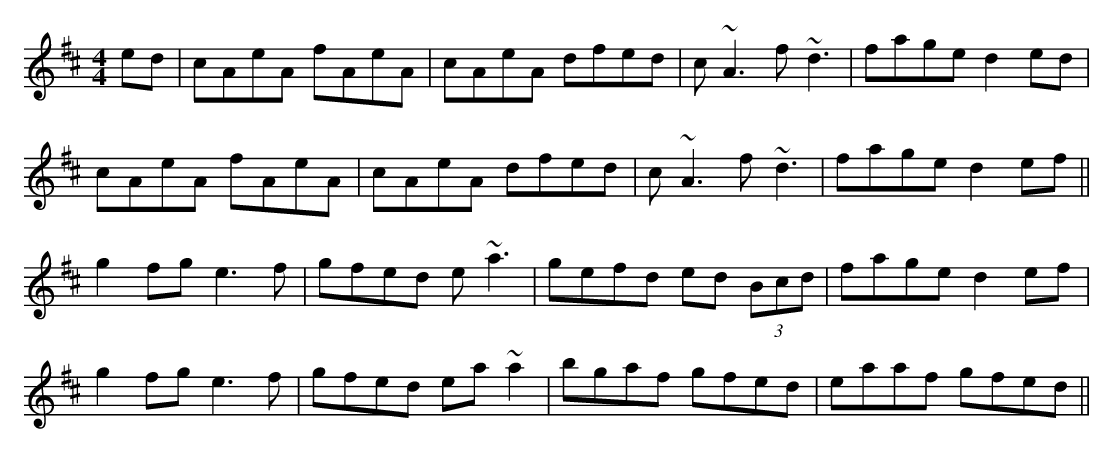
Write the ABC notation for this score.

X:1
M:4/4
K:Amix
ed|cAeA fAeA|cAeA dfed|c~A3 f~d3|fage d2 ed|
cAeA fAeA|cAeA dfed|c~A3 f~d3|fage d2 ef||
g2fg e3f|gfed e~a3|gefd ed (3Bcd|fage d2ef|
g2fg e3f|gfed ea~a2|bgaf gfed|eaaf gfed||
